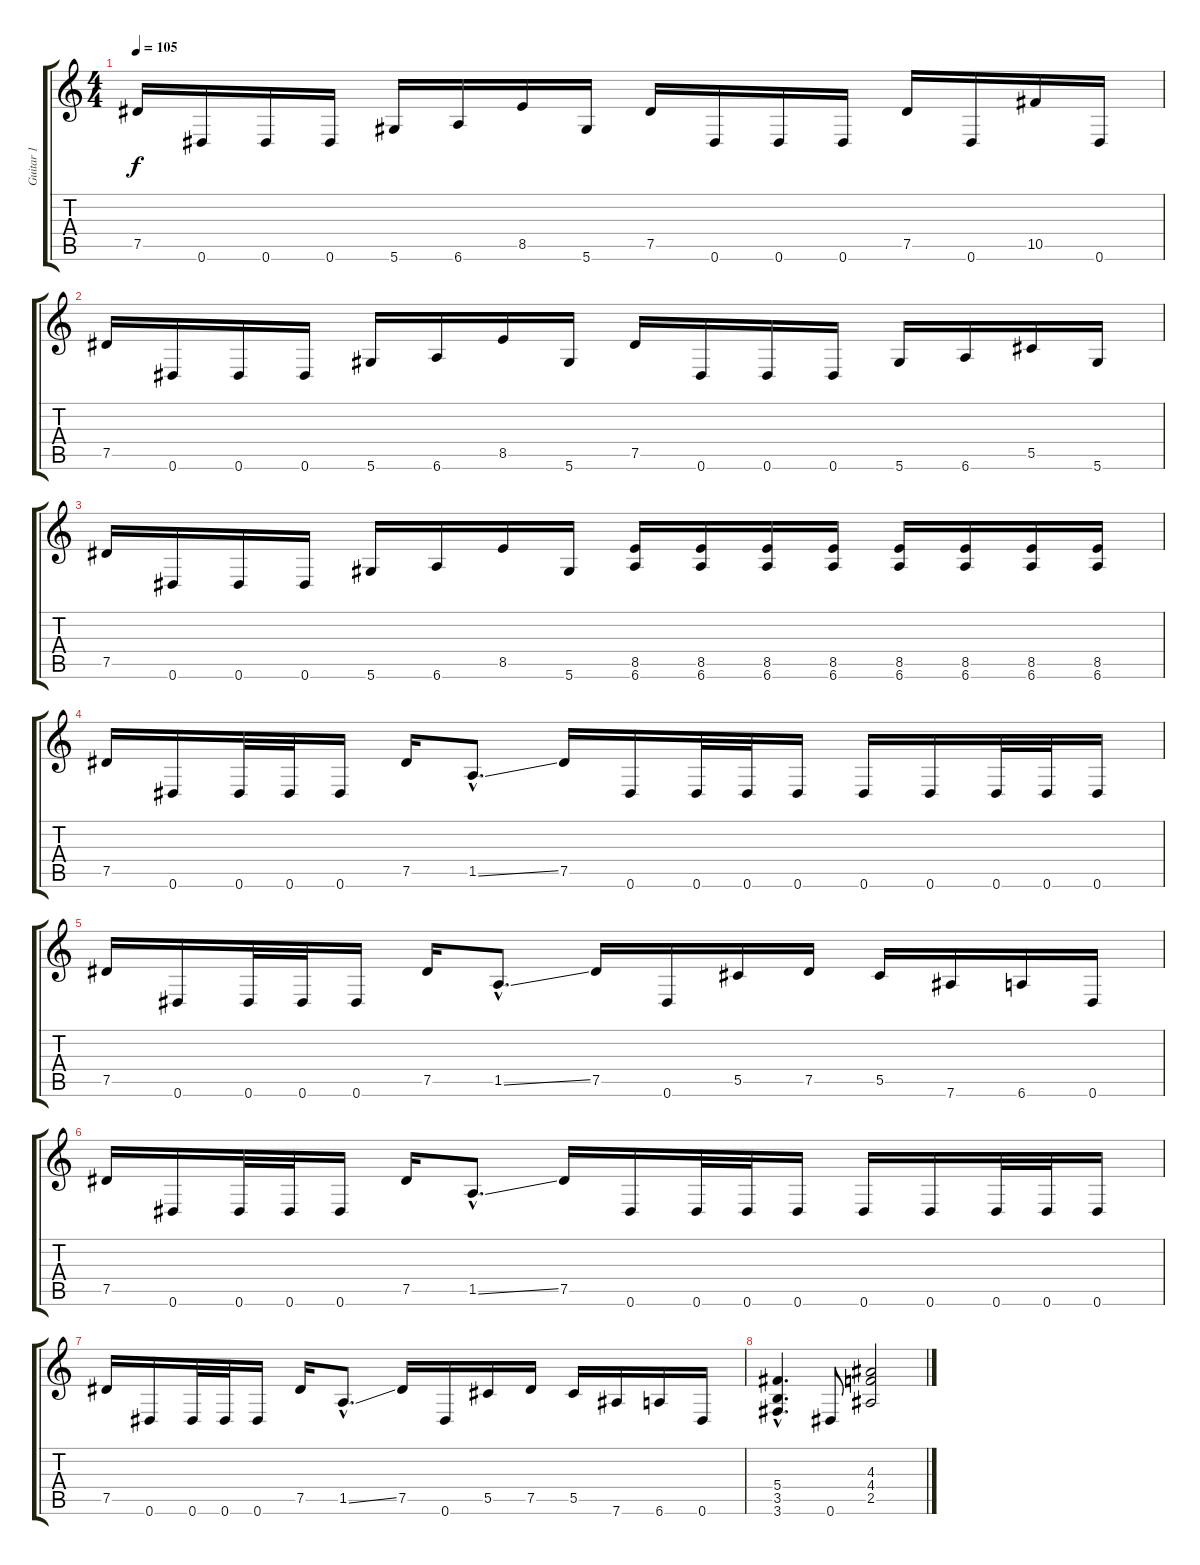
\track ("Guitar 1" "Guitar 1") {instrument overdrivenguitar}
\staff {score tabs}
\tuning (Eb4 Bb3 Gb3 Db3 Ab2 Eb2) {hide}
\ts (4 4)
\tempo 105
\clef g2
\ks c
7.5.16{dy f} 0.6.16 0.6.16 0.6.16 5.6.16 6.6.16 8.5.16 5.6.16 7.5.16 0.6.16 0.6.16 0.6.16 7.5.16 0.6.16 10.5.16 0.6.16 |
7.5.16 0.6.16 0.6.16 0.6.16 5.6.16 6.6.16 8.5.16 5.6.16 7.5.16 0.6.16 0.6.16 0.6.16 5.6.16 6.6.16 5.5.16 5.6.16 |
7.5.16 0.6.16 0.6.16 0.6.16 5.6.16 6.6.16 8.5.16 5.6.16 (8.5 6.6).16 (8.5 6.6).16 (8.5 6.6).16 (8.5 6.6).16 (8.5 6.6).16 (8.5 6.6).16 (8.5 6.6).16 (8.5 6.6).16 |
7.5.16 0.6.16 0.6.32 0.6.32 0.6.16 7.5.16 1.5{ss hac}.8{d} 7.5.16 0.6.16 0.6.32 0.6.32 0.6.16 0.6.16 0.6.16 0.6.32 0.6.32 0.6.16 |
7.5.16 0.6.16 0.6.32 0.6.32 0.6.16 7.5.16 1.5{ss hac}.8{d} 7.5.16 0.6.16 5.5.16 7.5.16 5.5.16 7.6.16 6.6.16 0.6.16 |
7.5.16 0.6.16 0.6.32 0.6.32 0.6.16 7.5.16 1.5{ss hac}.8{d} 7.5.16 0.6.16 0.6.32 0.6.32 0.6.16 0.6.16 0.6.16 0.6.32 0.6.32 0.6.16 |
7.5.16 0.6.16 0.6.32 0.6.32 0.6.16 7.5.16 1.5{ss hac}.8{d} 7.5.16 0.6.16 5.5.16 7.5.16 5.5.16 7.6.16 6.6.16 0.6.16 |
(5.4{hac} 3.5{hac} 3.6{hac}).4{d} 0.6.8 (4.3 4.4 2.5).2
